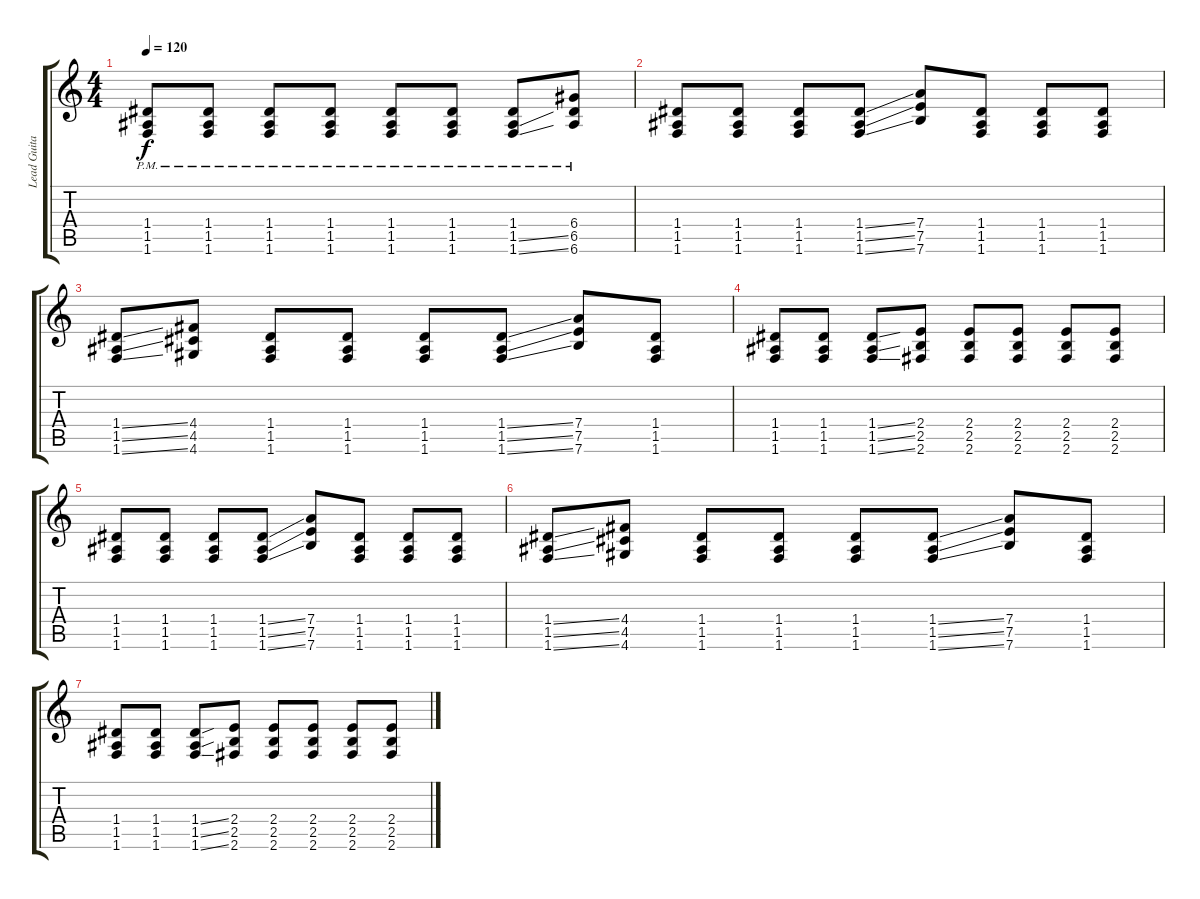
\track ("Lead Guitar" "Lead Guita") {instrument distortionguitar}
\staff {score tabs}
\tuning (E4 B3 G3 D3 A2 E2) {hide}
\ts (4 4)
\tempo 120
\clef g2
\ks c
(1.4{pm} 1.5 1.6).8{dy f} (1.4{pm} 1.5 1.6).8 (1.4{pm} 1.5 1.6).8 (1.4{pm} 1.5 1.6).8 (1.4{pm} 1.5 1.6).8 (1.4{pm} 1.5 1.6).8 (1.4{pm} 1.5{ss} 1.6{ss}).8 (6.4{pm} 6.5 6.6).8 |
(1.4 1.5 1.6).8 (1.4 1.5 1.6).8 (1.4 1.5 1.6).8 (1.4{ss} 1.5{ss} 1.6{ss}).8 (7.4 7.5 7.6).8 (1.4 1.5 1.6).8 (1.4 1.5 1.6).8 (1.4 1.5 1.6).8 |
(1.4{ss} 1.5{ss} 1.6{ss}).8 (4.4 4.5 4.6).8 (1.4 1.5 1.6).8 (1.4 1.5 1.6).8 (1.4 1.5 1.6).8 (1.4{ss} 1.5{ss} 1.6{ss}).8 (7.4 7.5 7.6).8 (1.4 1.5 1.6).8 |
(1.4 1.5 1.6).8 (1.4 1.5 1.6).8 (1.4{ss} 1.5{ss} 1.6{ss}).8 (2.4 2.5 2.6).8 (2.4 2.5 2.6).8 (2.4 2.5 2.6).8 (2.4 2.5 2.6).8 (2.4 2.5 2.6).8 |
(1.4 1.5 1.6).8 (1.4 1.5 1.6).8 (1.4 1.5 1.6).8 (1.4{ss} 1.5{ss} 1.6{ss}).8 (7.4 7.5 7.6).8 (1.4 1.5 1.6).8 (1.4 1.5 1.6).8 (1.4 1.5 1.6).8 |
(1.4{ss} 1.5{ss} 1.6{ss}).8 (4.4 4.5 4.6).8 (1.4 1.5 1.6).8 (1.4 1.5 1.6).8 (1.4 1.5 1.6).8 (1.4{ss} 1.5{ss} 1.6{ss}).8 (7.4 7.5 7.6).8 (1.4 1.5 1.6).8 |
(1.4 1.5 1.6).8 (1.4 1.5 1.6).8 (1.4{ss} 1.5{ss} 1.6{ss}).8 (2.4 2.5 2.6).8 (2.4 2.5 2.6).8 (2.4 2.5 2.6).8 (2.4 2.5 2.6).8 (2.4 2.5 2.6).8
